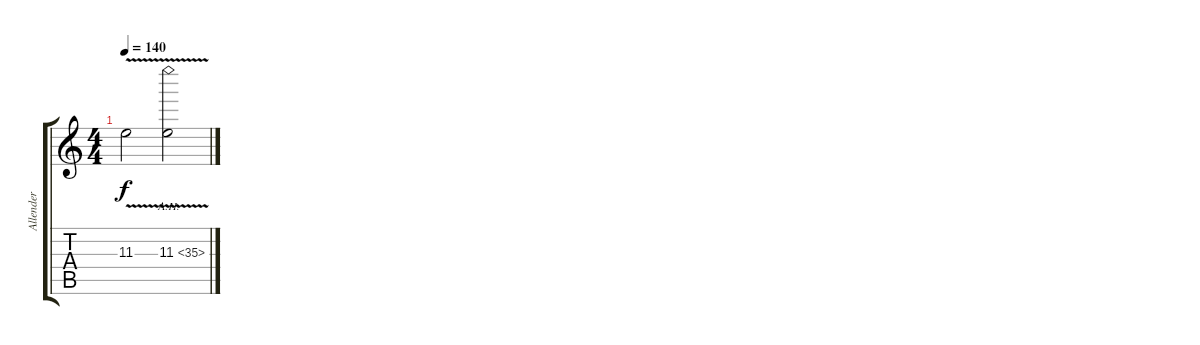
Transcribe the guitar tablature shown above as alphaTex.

\track ("Allender" "Allender") {instrument distortionguitar}
\staff {score tabs}
\tuning (D4 A3 F3 C3 G2 D2) {hide}
\ts (4 4)
\tempo 140
\clef g2
\ks c
11.3{v}.2{dy f} 11.3{ah 24 v}.2
